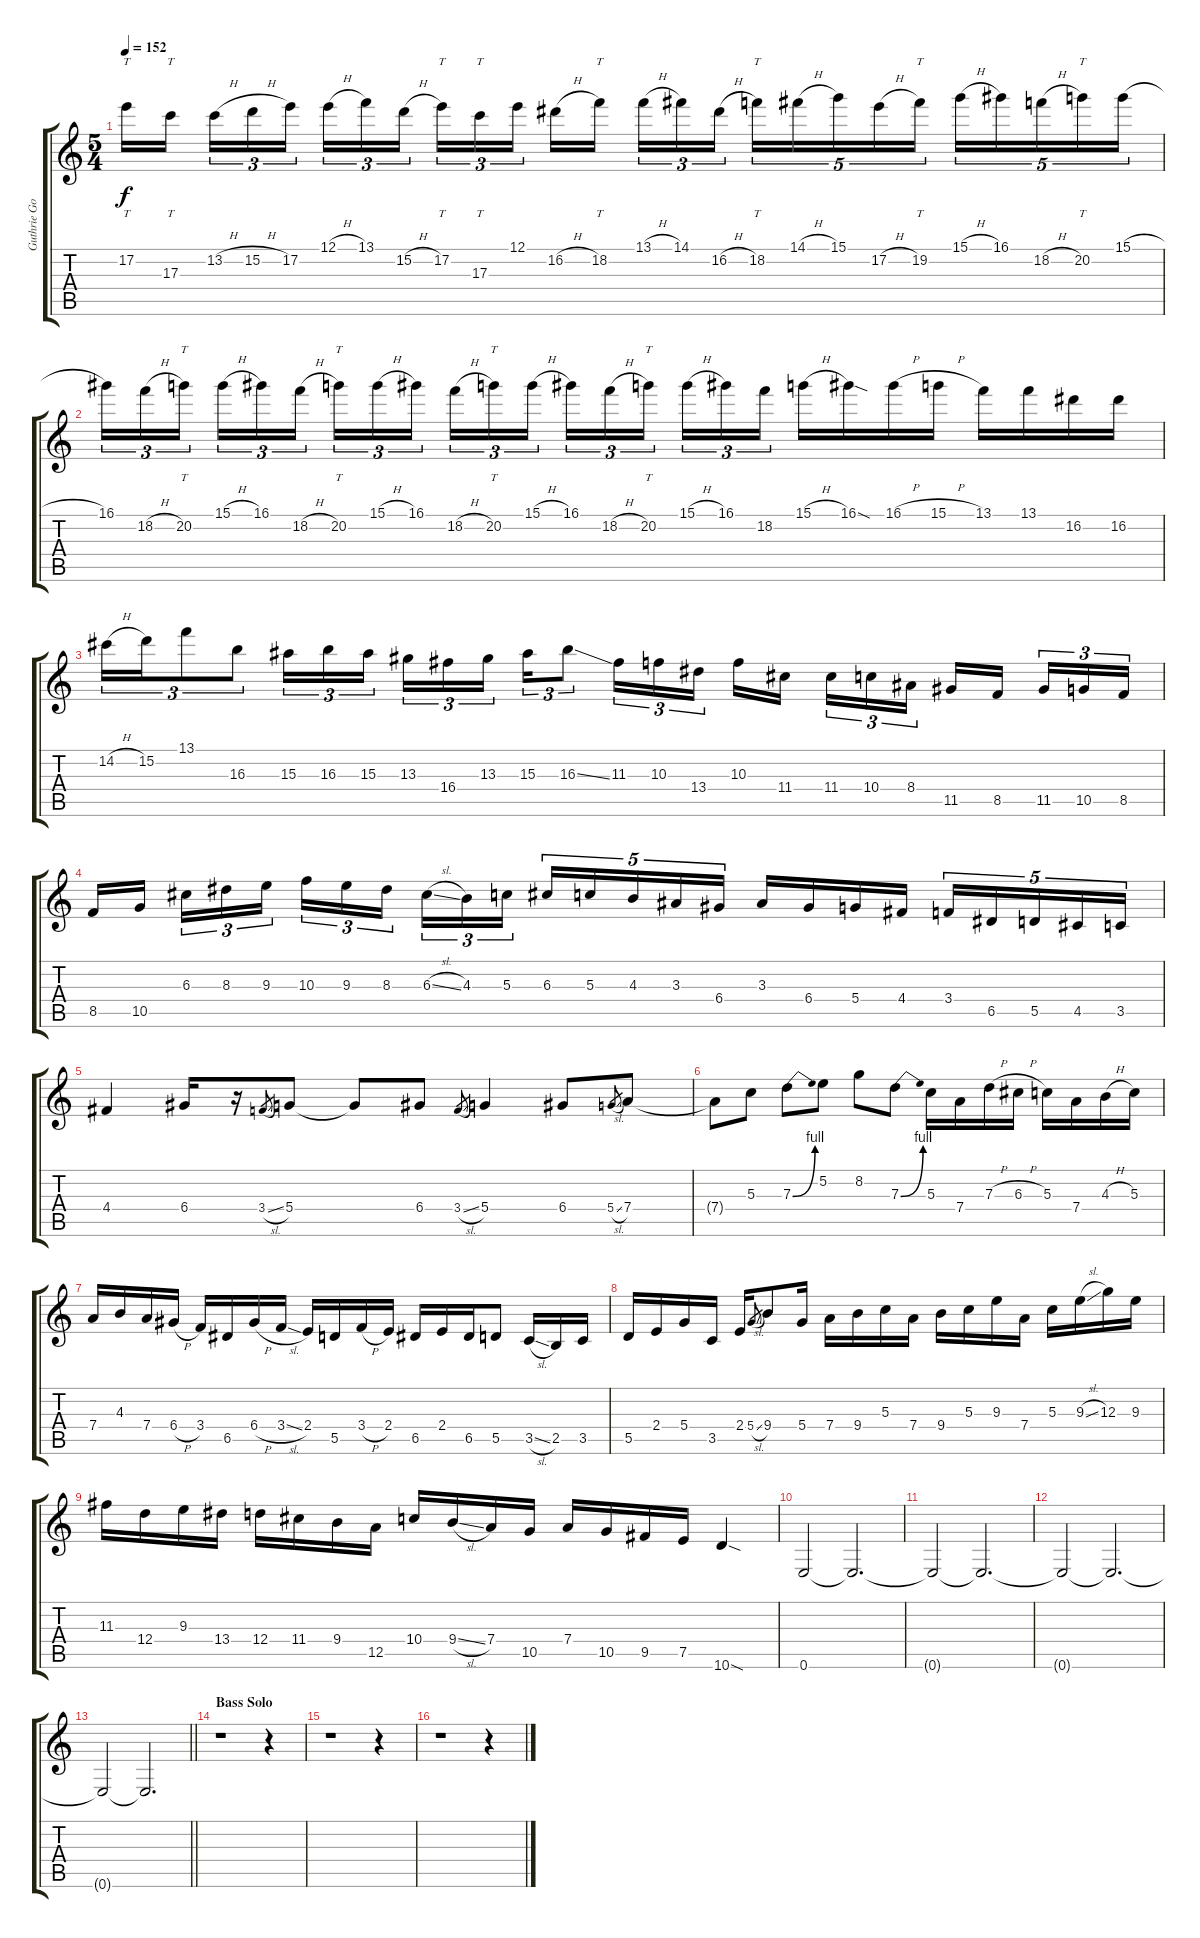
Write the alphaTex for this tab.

\track ("Guthrie Govan" "Guthrie Go") {instrument overdrivenguitar}
\staff {score tabs}
\tuning (E4 B3 G3 D3 A2 E2) {hide}
\ts (5 4)
\tempo 152
\clef g2
\ks c
17.2.16{tt dy f} 17.3.16{tt beam splitsecondary} 13.2{h}.16{tu (3 2)} 15.2{h}.16{tu (3 2)} 17.2.16{tu (3 2)} 12.1{h}.16{tu (3 2)} 13.1.16{tu (3 2)} 15.2{h}.16{tu (3 2) beam splitsecondary} 17.2.16{tt tu (3 2)} 17.3.16{tt tu (3 2)} 12.1.16{tu (3 2)} 16.2{h}.16 18.2.16{tt beam splitsecondary} 13.1{h}.16{tu (3 2)} 14.1.16{tu (3 2)} 16.2{h}.16{tu (3 2)} 18.2.16{tt tu (5 4)} 14.1{h}.16{tu (5 4)} 15.1.16{tu (5 4)} 17.2{h}.16{tu (5 4)} 19.2.16{tt tu (5 4)} 15.1{h}.16{tu (5 4)} 16.1.16{tu (5 4)} 18.2{h}.16{tu (5 4)} 20.2.16{tt tu (5 4)} 15.1{h}.16{tu (5 4)} |
16.1.16{tu (3 2)} 18.2{h}.16{tu (3 2)} 20.2.16{tt tu (3 2) beam splitsecondary} 15.1{h}.16{tu (3 2)} 16.1.16{tu (3 2)} 18.2{h}.16{tu (3 2)} 20.2.16{tt tu (3 2)} 15.1{h}.16{tu (3 2)} 16.1.16{tu (3 2) beam splitsecondary} 18.2{h}.16{tu (3 2)} 20.2.16{tt tu (3 2)} 15.1{h}.16{tu (3 2)} 16.1.16{tu (3 2)} 18.2{h}.16{tu (3 2)} 20.2.16{tt tu (3 2) beam splitsecondary} 15.1{h}.16{tu (3 2)} 16.1.16{tu (3 2)} 18.2.16{tu (3 2)} 15.1{h}.16 16.1{sod}.16 16.1{h}.16 15.1{h}.16 13.1.16 13.1.16 16.2.16 16.2.16 |
14.2{h}.16{tu (3 2)} 15.2.16{tu (3 2)} 13.1.8{tu (3 2)} 16.3.8{tu (3 2)} 15.3.16{tu (3 2)} 16.3.16{tu (3 2)} 15.3.16{tu (3 2) beam splitsecondary} 13.3.16{tu (3 2)} 16.4.16{tu (3 2)} 13.3.16{tu (3 2)} 15.3.16{tu (3 2)} 16.3{ss}.8{tu (3 2)} 11.3.16{tu (3 2)} 10.3.16{tu (3 2)} 13.4.16{tu (3 2)} 10.3.16 11.4.16{beam splitsecondary} 11.4.16{tu (3 2)} 10.4.16{tu (3 2)} 8.4.16{tu (3 2)} 11.5.16 8.5.16{beam splitsecondary} 11.5.16{tu (3 2)} 10.5.16{tu (3 2)} 8.5.16{tu (3 2)} |
8.5.16 10.5.16{beam splitsecondary} 6.3.16{tu (3 2)} 8.3.16{tu (3 2)} 9.3.16{tu (3 2)} 10.3.16{tu (3 2)} 9.3.16{tu (3 2)} 8.3.16{tu (3 2) beam splitsecondary} 6.3{sl}.16{tu (3 2)} 4.3.16{tu (3 2)} 5.3.16{tu (3 2)} 6.3.16{tu (5 4)} 5.3.16{tu (5 4)} 4.3.16{tu (5 4)} 3.3.16{tu (5 4)} 6.4.16{tu (5 4)} 3.3.16 6.4.16 5.4.16 4.4.16 3.4.16{tu (5 4)} 6.5.16{tu (5 4)} 5.5.16{tu (5 4)} 4.5.16{tu (5 4)} 3.5.16{tu (5 4)} |
4.4.4 6.4.16 r.16 3.4{sl}.8{gr} 5.4.8 5.4{t}.8 6.4.8 3.4{sl}.8{gr} 5.4.4 6.4.8 5.4{sl}.8{gr} 7.4.8 |
7.4{t}.8 5.3.8 7.3{be (bend 0 0 60 4)}.8 5.2.8 8.2.8 7.3{be (bend 0 0 60 4)}.8 5.3.16 7.4.16 7.3{h}.16 6.3{h}.16 5.3.16 7.4.16 4.3{h}.16 5.3.16 |
7.4.16 4.3.16 7.4.16 6.4{h}.16 3.4.16 6.5.16 6.4{h}.16 3.4{sl}.16 2.4.16 5.5.16 3.4{h}.16 2.4.16 6.5.16 2.4.16 6.5.16 5.5.8 3.5{sl}.16 2.5.16 3.5.16 |
5.5.16 2.4.16 5.4.16 3.5.16 2.4.16 5.4{sl}.8{gr} 9.4.8 5.4.16 7.4.16 9.4.16 5.3.16 7.4.16 9.4.16 5.3.16 9.3.16 7.4.16 5.3.16 9.3{sl}.16 12.3.16 9.3.16 |
11.3.16 12.4.16 9.3.16 13.4.16 12.4.16 11.4.16 9.4.16 12.5.16 10.4.16 9.4{sl}.16 7.4.16 10.5.16 7.4.16 10.5.16 9.5.16 7.5.16 10.6{sod}.4 |
0.6.2 0.6{t}.2{d} |
0.6{t}.2 0.6{t}.2{d} |
0.6{t}.2 0.6{t}.2{d} |
\barLineRight lightlight
0.6{t}.2 0.6{t}.2{d} |
\section ("" "Bass Solo")
r.1 r.4 |
r.1 r.4 |
r.1 r.4
